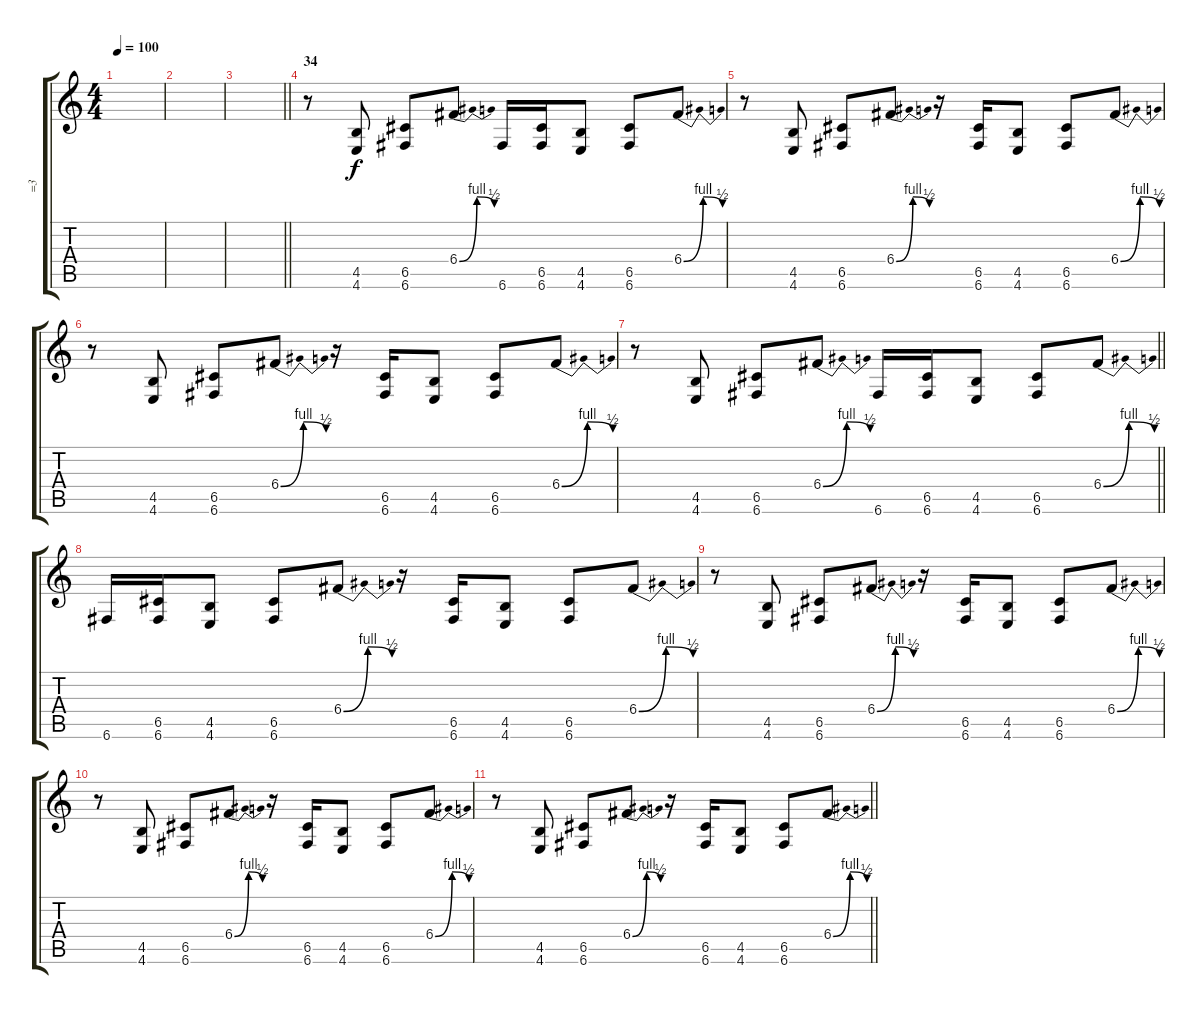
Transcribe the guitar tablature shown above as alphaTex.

\track ("=3" "=3") {instrument overdrivenguitar}
\staff {score tabs}
\tuning (D4 A3 F3 C3 G2 C2) {hide}
\ts (4 4)
\tempo 100
\clef g2
\ks c
|
|
\barLineRight lightlight
|
\section ("" "34")
r.8 (4.5 4.6).8 (6.5 6.6).8 6.4{be (bendrelease 0 0 57 4 57 4 60 2)}.8 6.6.16 (6.5 6.6).16 (4.5 4.6).8 (6.5 6.6).8 6.4{be (bendrelease 0 0 57 4 57 4 60 2)}.8 |
r.8 (4.5 4.6).8 (6.5 6.6).8 6.4{be (bendrelease 0 0 57 4 57 4 60 2)}.8 r.16 (6.5 6.6).16 (4.5 4.6).8 (6.5 6.6).8 6.4{be (bendrelease 0 0 57 4 57 4 60 2)}.8 |
r.8 (4.5 4.6).8 (6.5 6.6).8 6.4{be (bendrelease 0 0 57 4 57 4 60 2)}.8 r.16 (6.5 6.6).16 (4.5 4.6).8 (6.5 6.6).8 6.4{be (bendrelease 0 0 57 4 57 4 60 2)}.8 |
\barLineRight lightlight
r.8 (4.5 4.6).8 (6.5 6.6).8 6.4{be (bendrelease 0 0 57 4 57 4 60 2)}.8 6.6.16 (6.5 6.6).16 (4.5 4.6).8 (6.5 6.6).8 6.4{be (bendrelease 0 0 57 4 57 4 60 2)}.8 |
6.6.16 (6.5 6.6).16 (4.5 4.6).8 (6.5 6.6).8 6.4{be (bendrelease 0 0 57 4 57 4 60 2)}.8 r.16 (6.5 6.6).16 (4.5 4.6).8 (6.5 6.6).8 6.4{be (bendrelease 0 0 57 4 57 4 60 2)}.8 |
r.8 (4.5 4.6).8 (6.5 6.6).8 6.4{be (bendrelease 0 0 57 4 57 4 60 2)}.8 r.16 (6.5 6.6).16 (4.5 4.6).8 (6.5 6.6).8 6.4{be (bendrelease 0 0 57 4 57 4 60 2)}.8 |
r.8 (4.5 4.6).8 (6.5 6.6).8 6.4{be (bendrelease 0 0 57 4 57 4 60 2)}.8 r.16 (6.5 6.6).16 (4.5 4.6).8 (6.5 6.6).8 6.4{be (bendrelease 0 0 57 4 57 4 60 2)}.8 |
\barLineRight lightlight
r.8 (4.5 4.6).8 (6.5 6.6).8 6.4{be (bendrelease 0 0 57 4 57 4 60 2)}.8 r.16 (6.5 6.6).16 (4.5 4.6).8 (6.5 6.6).8 6.4{be (bendrelease 0 0 57 4 57 4 60 2)}.8
